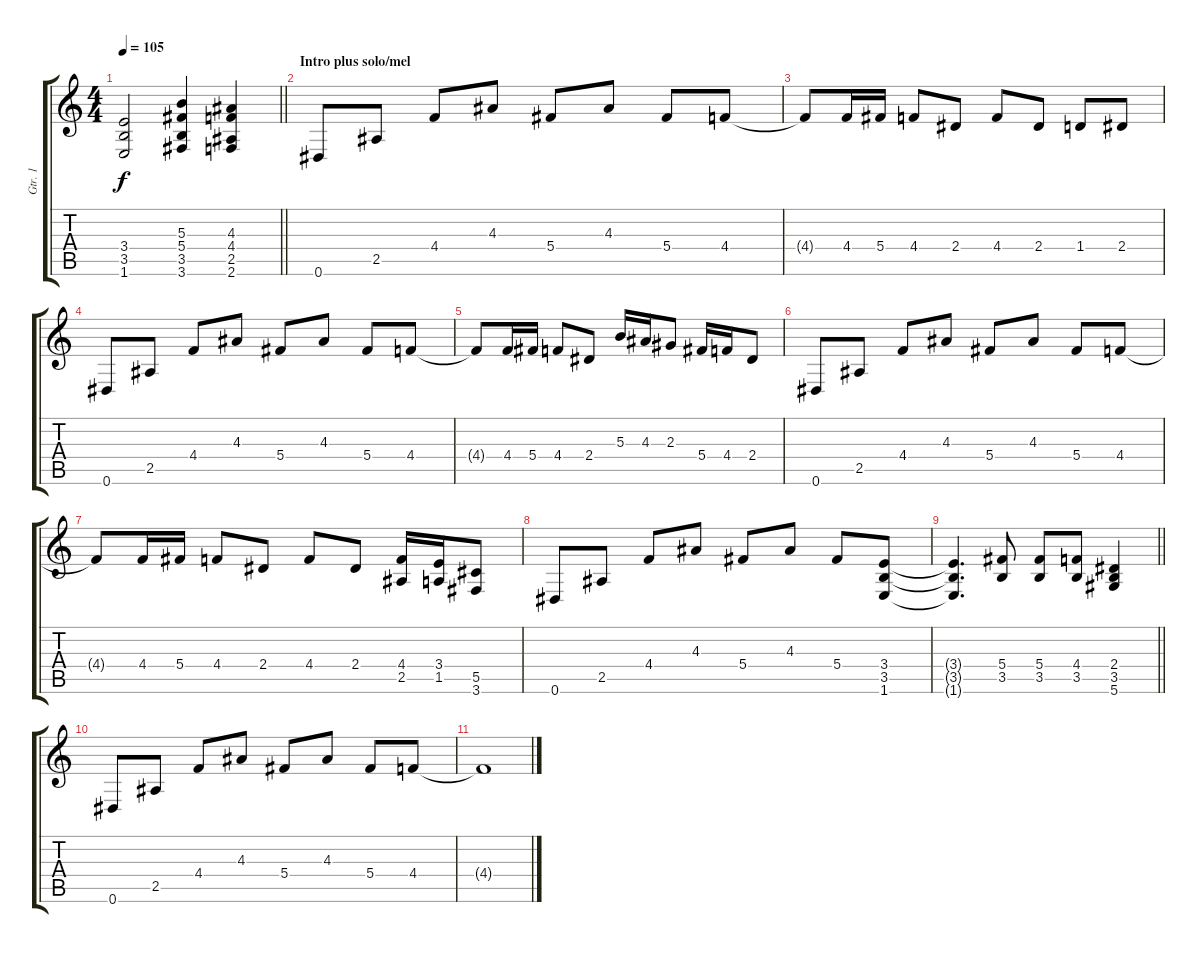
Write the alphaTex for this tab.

\track ("Gtr. 1" "Gtr. 1") {instrument distortionguitar}
\staff {score tabs}
\tuning (Eb4 Bb3 Gb3 Db3 Ab2 Eb2) {hide}
\ts (4 4)
\tempo 105
\clef g2
\barLineRight lightlight
\ks c
(3.4 3.5 1.6).2{dy f} (5.3 5.4 3.5 3.6).4 (4.3 4.4 2.5 2.6).4 |
\section ("" "Intro plus solo/mel")
0.6.8 2.5.8 4.4.8 4.3.8 5.4.8 4.3.8 5.4.8 4.4.8 |
4.4{t}.8 4.4.16 5.4.16 4.4.8 2.4.8 4.4.8 2.4.8 1.4.8 2.4.8 |
0.6.8 2.5.8 4.4.8 4.3.8 5.4.8 4.3.8 5.4.8 4.4.8 |
4.4{t}.8 4.4.16 5.4.16 4.4.8 2.4.8 5.3.16 4.3.16 2.3.8 5.4.16 4.4.16 2.4.8 |
0.6.8 2.5.8 4.4.8 4.3.8 5.4.8 4.3.8 5.4.8 4.4.8 |
4.4{t}.8 4.4.16 5.4.16 4.4.8 2.4.8 4.4.8 2.4.8 (4.4 2.5).16 (3.4 1.5).16 (5.5 3.6).8 |
0.6.8 2.5.8 4.4.8 4.3.8 5.4.8 4.3.8 5.4.8 (3.4 3.5 1.6).8 |
\barLineRight lightlight
(3.4{t} 3.5{t} 1.6{t}).4{d} (5.4 3.5).8 (5.4 3.5).8 (4.4 3.5).8 (2.4 3.5 5.6).4 |
0.6.8 2.5.8 4.4.8 4.3.8 5.4.8 4.3.8 5.4.8 4.4.8 |
4.4{t}.1
